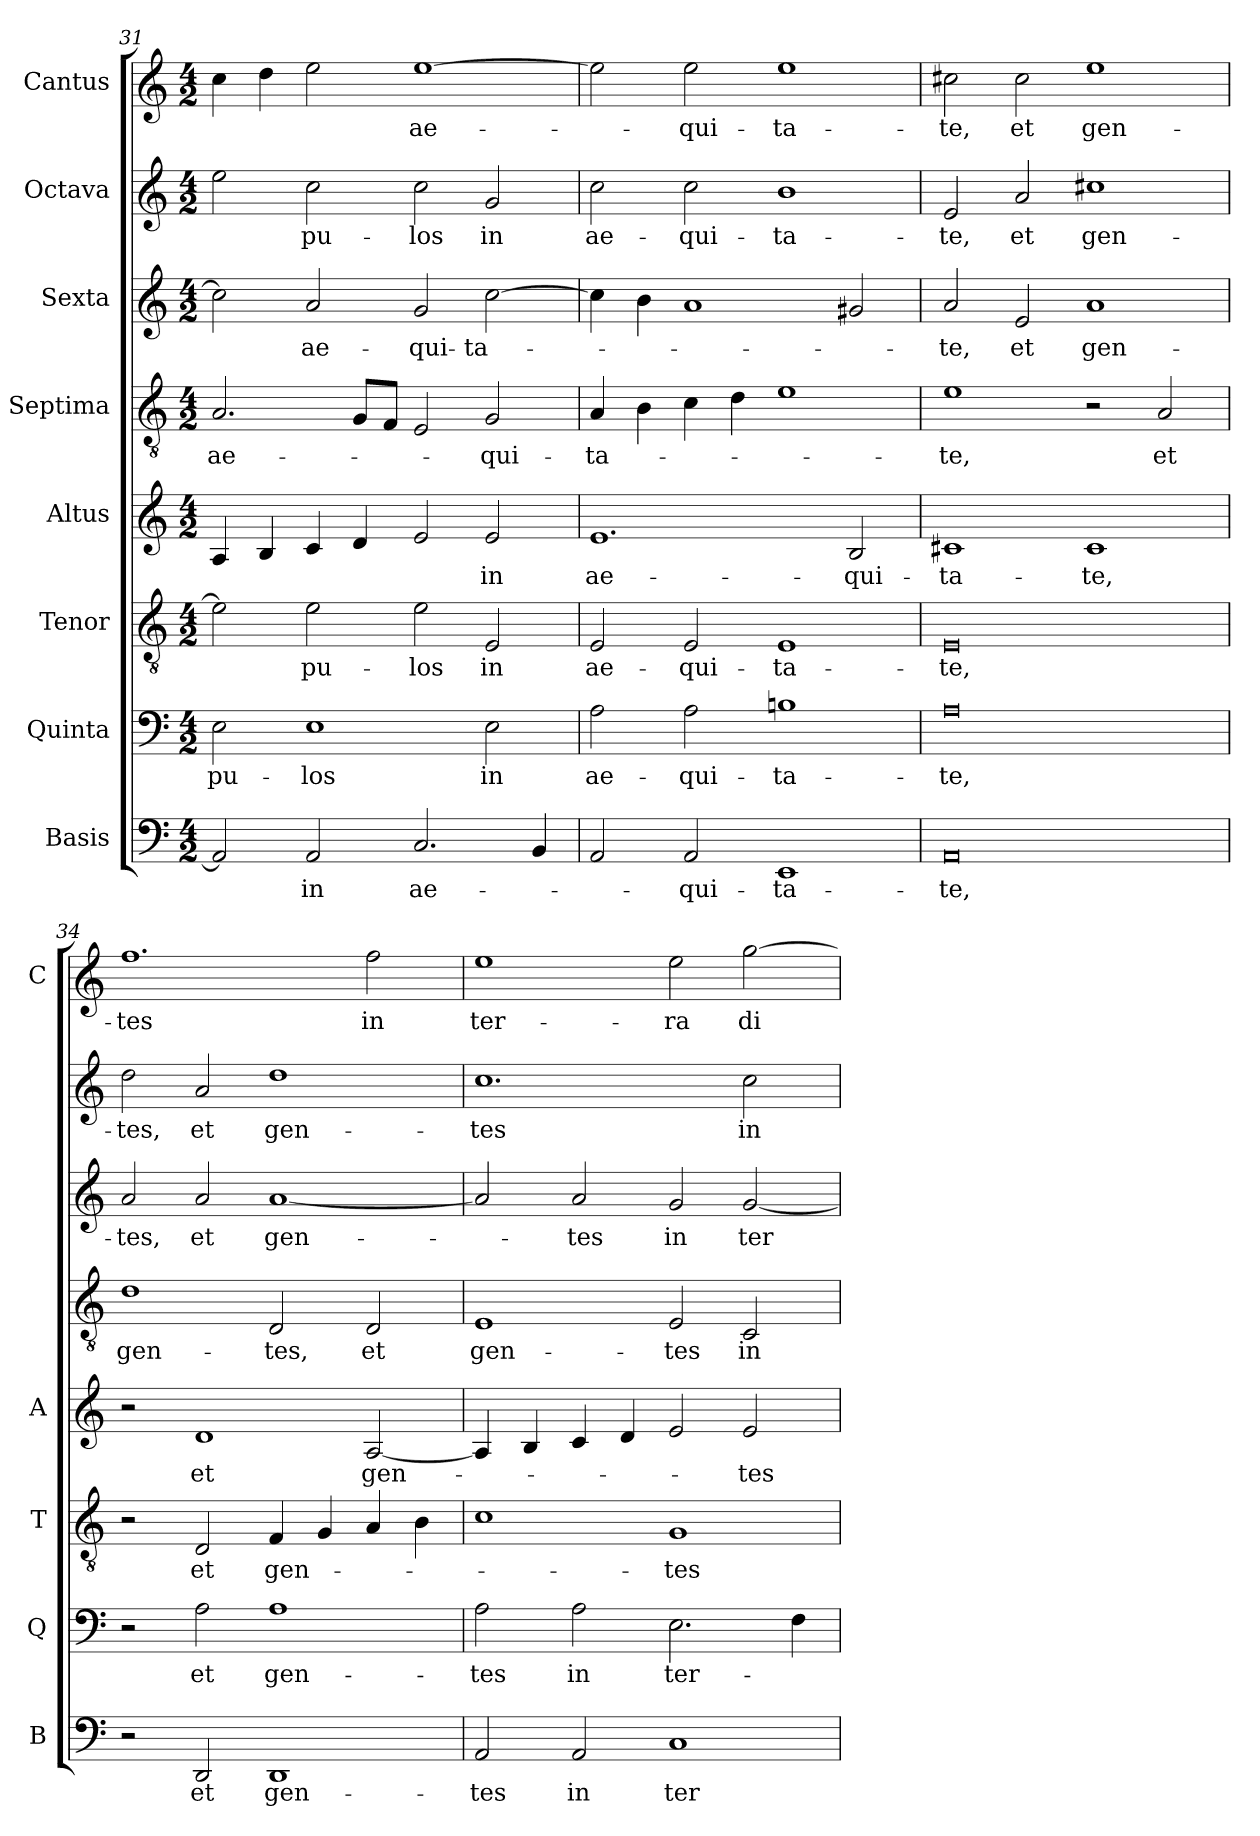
**kern	**text	**kern	**text	**kern	**text	**kern	**text	**kern	**text	**kern	**text	**kern	**text	**kern	**text
*part8	*part8	*part7	*part7	*part6	*part6	*part5	*part5	*part4	*part4	*part3	*part3	*part2	*part2	*part1	*part1
*staff8	*staff8	*staff7	*staff7	*staff6	*staff6	*staff5	*staff5	*staff4	*staff4	*staff3	*staff3	*staff2	*staff2	*staff1	*staff1
*I"Basis	*	*I"Quinta	*	*I"Tenor	*	*I"Altus	*	*I"Septima	*	*I"Sexta	*	*I"Octava	*	*I"Cantus	*
*I'B	*	*I'Q	*	*I'T	*	*I'A	*	*	*	*	*	*	*	*I'C	*
*clefF4	*	*clefF4	*	*clefGv2	*	*clefG2	*	*clefGv2	*	*clefG2	*	*clefG2	*	*clefG2	*
*k[]	*	*k[]	*	*k[]	*	*k[]	*	*k[]	*	*k[]	*	*k[]	*	*k[]	*
*C:	*	*C:	*	*C:	*	*C:	*	*C:	*	*C:	*	*C:	*	*C:	*
*M4/2	*	*M4/2	*	*M4/2	*	*M4/2	*	*M4/2	*	*M4/2	*	*M4/2	*	*M4/2	*
=31	=31	=31	=31	=31	=31	=31	=31	=31	=31	=31	=31	=31	=31	=31	=31
!	!	!	!LO:LY:b	!	!	!	!	!	!LO:LY:b	!	!	!	!	!	!
2AA/]	.	2E\	-pu-	2e\]	.	4A/	.	2.A/	ae-	2cc\]	.	2ee\	.	4cc\	.
.	.	.	.	.	.	4B/	.	.	.	.	.	.	.	4dd\	.
!	!LO:LY:b	!	!LO:LY:b	!	!LO:LY:b	!	!	!	!	!	!LO:LY:b	!	!LO:LY:b	!	!
2AA/	in	1E	-los	2e\	-pu-	4c/	.	.	.	2a/	ae-	2cc\	-pu-	2ee\	.
.	.	.	.	.	.	4d/	.	8G/L	.	.	.	.	.	.	.
.	.	.	.	.	.	.	.	8F/J	.	.	.	.	.	.	.
!	!LO:LY:b	!	!	!	!LO:LY:b	!	!	!	!	!	!LO:LY:b	!	!LO:LY:b	!	!LO:LY:b
2.C/	ae-	.	.	2e\	-los	2e/	.	2E/	.	2g/	-qui-	2cc\	-los	[1ee	ae-
!	!	!	!LO:LY:b	!	!LO:LY:b	!	!LO:LY:b	!	!LO:LY:b	!	!LO:LY:b	!	!LO:LY:b	!	!
.	.	2E\	in	2E/	in	2e/	in	2G/	-qui-	[2cc\	-ta-	2g/	in	.	.
4BB/	.	.	.	.	.	.	.	.	.	.	.	.	.	.	.
=32	=32	=32	=32	=32	=32	=32	=32	=32	=32	=32	=32	=32	=32	=32	=32
!	!	!	!LO:LY:b	!	!LO:LY:b	!	!LO:LY:b	!	!LO:LY:b	!	!	!	!LO:LY:b	!	!
2AA/	.	2A\	ae-	2E/	ae-	1.e	ae-	4A/	-ta-	4cc\]	.	2cc\	ae-	2ee\]	.
.	.	.	.	.	.	.	.	4B\	.	4b\	.	.	.	.	.
!	!LO:LY:b	!	!LO:LY:b	!	!LO:LY:b	!	!	!	!	!	!	!	!LO:LY:b	!	!LO:LY:b
2AA/	-qui-	2A\	-qui-	2E/	-qui-	.	.	4c\	.	1a	.	2cc\	-qui-	2ee\	-qui-
.	.	.	.	.	.	.	.	4d\	.	.	.	.	.	.	.
!	!LO:LY:b	!	!LO:LY:b	!	!LO:LY:b	!	!	!	!	!	!	!	!LO:LY:b	!	!LO:LY:b
1EE	-ta-	1Bni	-ta-	1E	-ta-	.	.	1e	.	.	.	1b	-ta-	1ee	-ta-
!	!	!	!	!	!	!	!LO:LY:b	!	!	!	!	!	!	!	!
.	.	.	.	.	.	2B/	-qui-	.	.	2g#X/	.	.	.	.	.
=33	=33	=33	=33	=33	=33	=33	=33	=33	=33	=33	=33	=33	=33	=33	=33
!	!LO:LY:b	!	!LO:LY:b	!	!LO:LY:b	!	!LO:LY:b	!	!LO:LY:b	!	!LO:LY:b	!	!LO:LY:b	!	!LO:LY:b
0AA	-te,	0A	-te,	0E	-te,	1c#X	-ta-	1e	-te,	2a/	-te,	2e/	-te,	2cc#X\	-te,
!	!	!	!	!	!	!	!	!	!	!	!LO:LY:b	!	!LO:LY:b	!	!LO:LY:b
.	.	.	.	.	.	.	.	.	.	2e/	et	2a/	et	2cc#\	et
!	!	!	!	!	!	!	!LO:LY:b	!	!	!	!LO:LY:b	!	!LO:LY:b	!	!LO:LY:b
.	.	.	.	.	.	1c#	-te,	2r	.	1a	gen-	1cc#X	gen-	1ee	gen-
!	!	!	!	!	!	!	!	!	!LO:LY:b	!	!	!	!	!	!
.	.	.	.	.	.	.	.	2A/	et	.	.	.	.	.	.
!!LO:PB:g=z
=34	=34	=34	=34	=34	=34	=34	=34	=34	=34	=34	=34	=34	=34	=34	=34
!	!	!	!	!	!	!	!	!	!LO:LY:b	!	!LO:LY:b	!	!LO:LY:b	!	!LO:LY:b
2r	.	2r	.	2r	.	2r	.	1d	gen-	2a/	-tes,	2dd\	-tes,	1.ff	-tes
!	!LO:LY:b	!	!LO:LY:b	!	!LO:LY:b	!	!LO:LY:b	!	!	!	!LO:LY:b	!	!LO:LY:b	!	!
2DD/	et	2A\	et	2D/	et	1d	et	.	.	2a/	et	2a/	et	.	.
!	!LO:LY:b	!	!LO:LY:b	!	!LO:LY:b	!	!	!	!LO:LY:b	!	!LO:LY:b	!	!LO:LY:b	!	!
1DD	gen-	1A	gen-	4F/	gen-	.	.	2D/	-tes,	[1a	gen-	1dd	gen-	.	.
.	.	.	.	4G/	.	.	.	.	.	.	.	.	.	.	.
!	!	!	!	!	!	!	!LO:LY:b	!	!LO:LY:b	!	!	!	!	!	!LO:LY:b
.	.	.	.	4A/	.	[2A/	gen-	2D/	et	.	.	.	.	2ff\	in
.	.	.	.	4B\	.	.	.	.	.	.	.	.	.	.	.
=35	=35	=35	=35	=35	=35	=35	=35	=35	=35	=35	=35	=35	=35	=35	=35
!	!LO:LY:b	!	!LO:LY:b	!	!	!	!	!	!LO:LY:b	!	!	!	!LO:LY:b	!	!LO:LY:b
2AA/	-tes	2A\	-tes	1c	.	4A/]	.	1E	gen-	2a/]	.	1.cc	-tes	1ee	ter-
.	.	.	.	.	.	4B/	.	.	.	.	.	.	.	.	.
!	!LO:LY:b	!	!LO:LY:b	!	!	!	!	!	!	!	!LO:LY:b	!	!	!	!
2AA/	in	2A\	in	.	.	4c/	.	.	.	2a/	-tes	.	.	.	.
.	.	.	.	.	.	4d/	.	.	.	.	.	.	.	.	.
!	!LO:LY:b	!	!LO:LY:b	!	!LO:LY:b	!	!	!	!LO:LY:b	!	!LO:LY:b	!	!	!	!LO:LY:b
1C	ter-	2.E\	ter-	1G	-tes	2e/	.	2E/	-tes	2g/	in	.	.	2ee\	-ra
!	!	!	!	!	!	!	!LO:LY:b	!	!LO:LY:b	!	!LO:LY:b	!	!LO:LY:b	!	!LO:LY:b
.	.	.	.	.	.	2e/	-tes	2C/	in	[2g/	ter-	2cc\	in	[2gg\	di-
.	.	4F\	.	.	.	.	.	.	.	.	.	.	.	.	.
=	=	=	=	=	=	=	=	=	=	=	=	=	=	=	=
*-	*-	*-	*-	*-	*-	*-	*-	*-	*-	*-	*-	*-	*-	*-	*-
